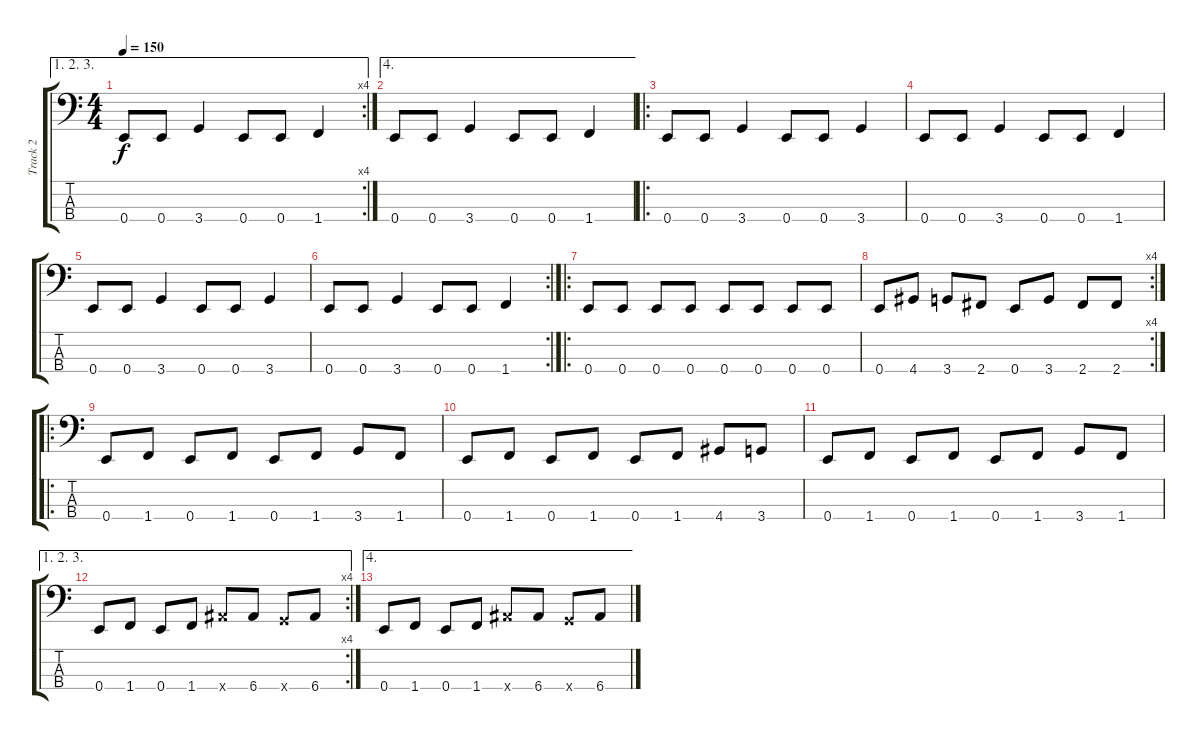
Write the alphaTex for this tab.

\track ("Track 2" "Track 2") {instrument electricbassfinger}
\staff {score tabs}
\tuning (G2 D2 A1 E1) {hide}
\ae (1 2 3)
\rc 4
\ts (4 4)
\tempo 150
\clef f4
\ks c
0.4.8{dy f} 0.4.8 3.4.4 0.4.8 0.4.8 1.4.4 |
\ae 4
0.4.8 0.4.8 3.4.4 0.4.8 0.4.8 1.4.4 |
\ro
0.4.8 0.4.8 3.4.4 0.4.8 0.4.8 3.4.4 |
0.4.8 0.4.8 3.4.4 0.4.8 0.4.8 1.4.4 |
0.4.8 0.4.8 3.4.4 0.4.8 0.4.8 3.4.4 |
\rc 2
0.4.8 0.4.8 3.4.4 0.4.8 0.4.8 1.4.4 |
\ro
0.4.8 0.4.8 0.4.8 0.4.8 0.4.8 0.4.8 0.4.8 0.4.8 |
\rc 4
0.4.8 4.4.8 3.4.8 2.4.8 0.4.8 3.4.8 2.4.8 2.4.8 |
\ro
0.4.8 1.4.8 0.4.8 1.4.8 0.4.8 1.4.8 3.4.8 1.4.8 |
0.4.8 1.4.8 0.4.8 1.4.8 0.4.8 1.4.8 4.4.8 3.4.8 |
0.4.8 1.4.8 0.4.8 1.4.8 0.4.8 1.4.8 3.4.8 1.4.8 |
\ae (1 2 3)
\rc 4
0.4.8 1.4.8 0.4.8 1.4.8 6.4{x}.8 6.4.8 3.4{x}.8 6.4.8 |
\ae 4
0.4.8 1.4.8 0.4.8 1.4.8 6.4{x}.8 6.4.8 3.4{x}.8 6.4.8
